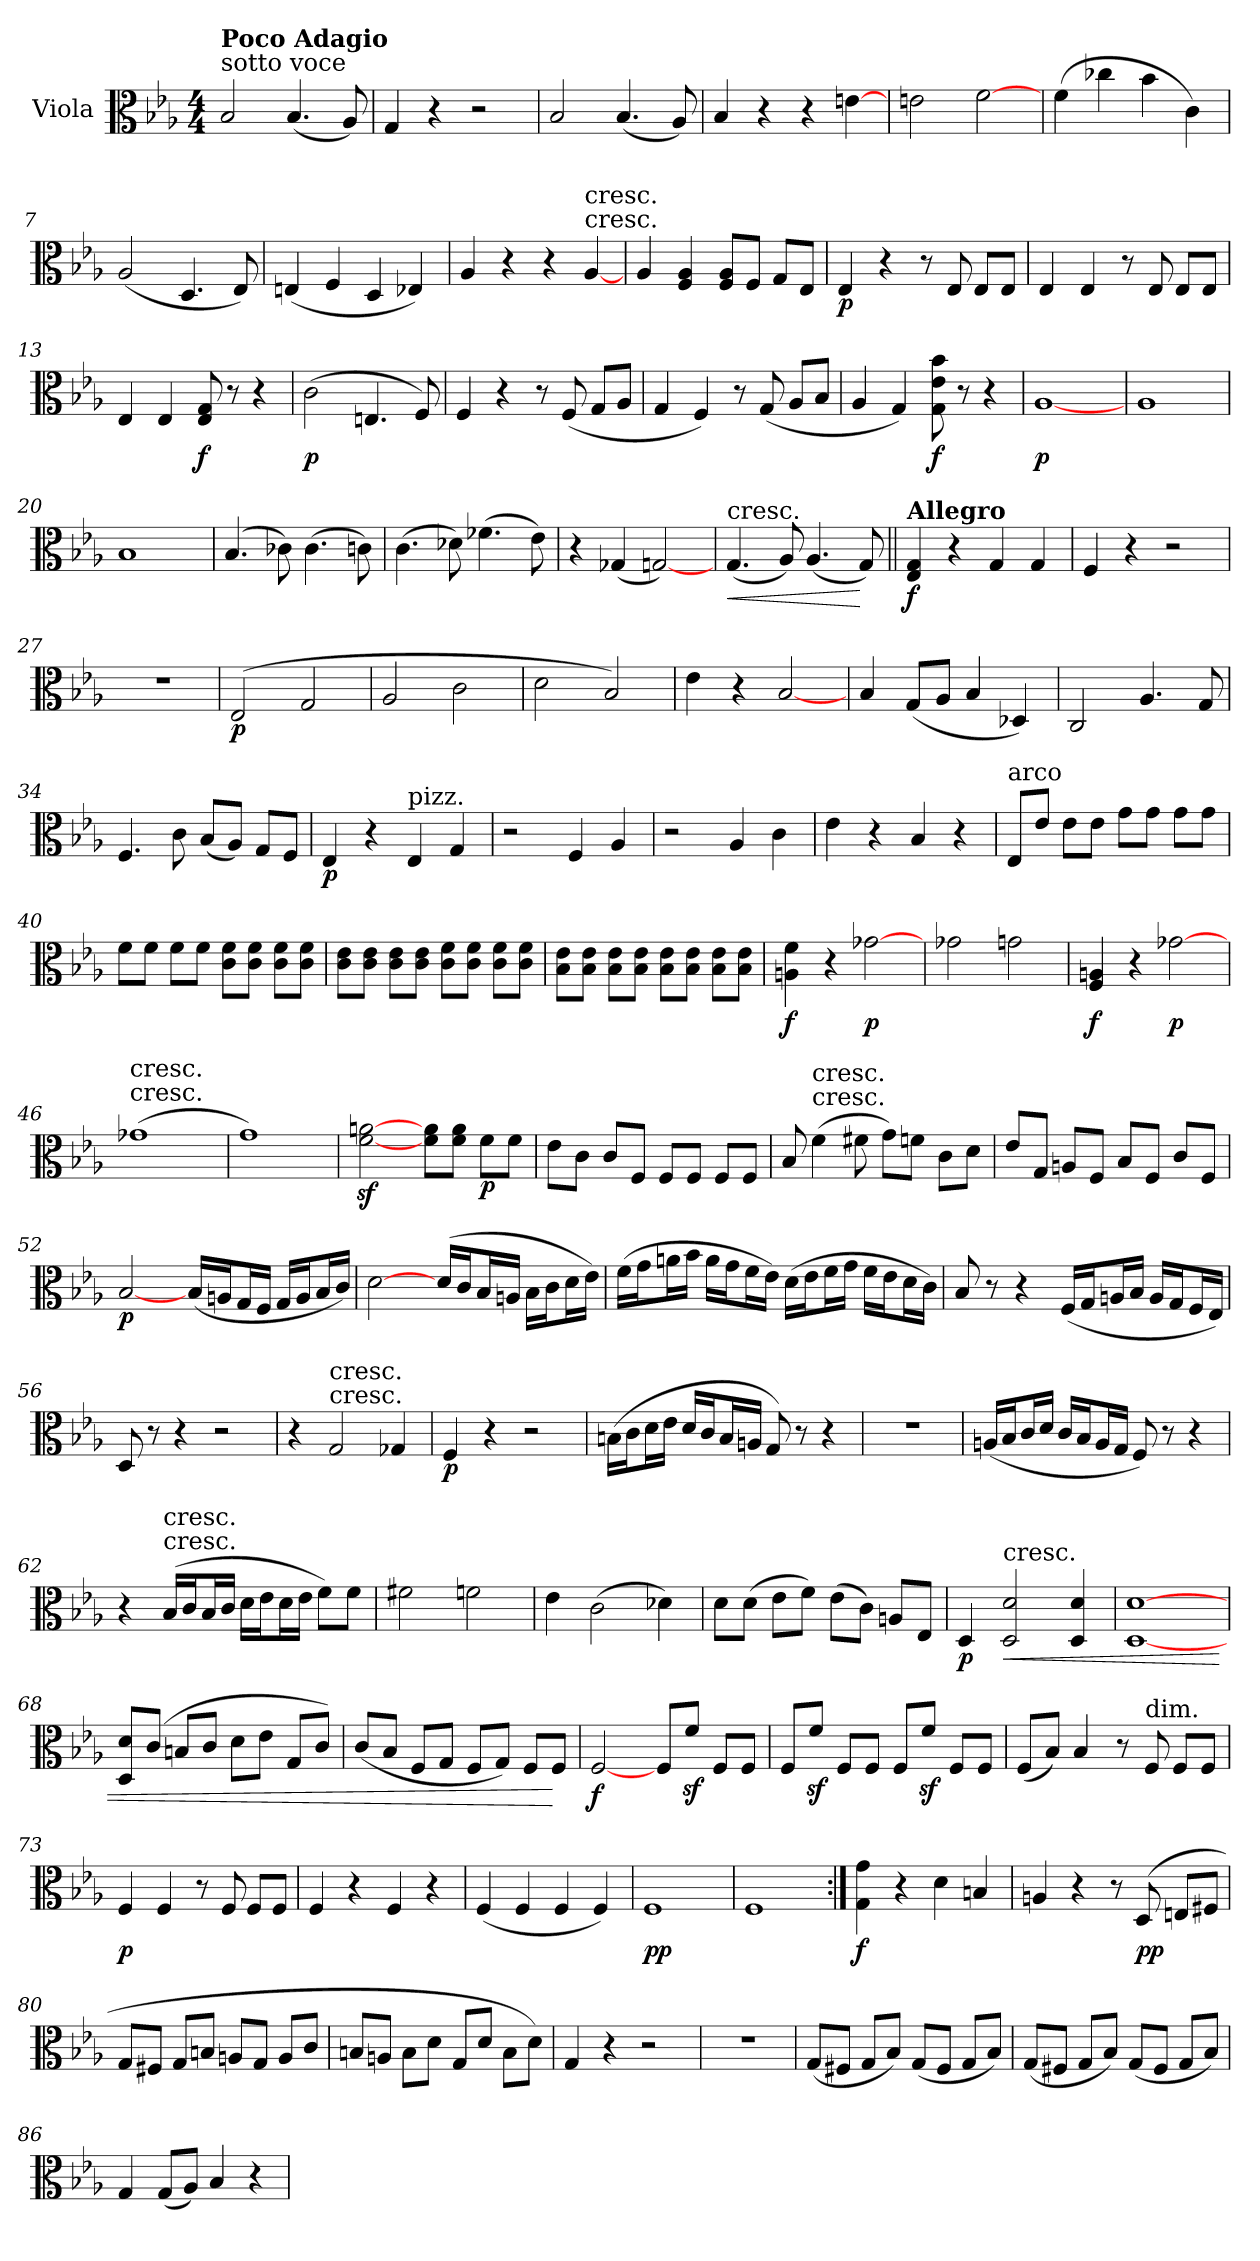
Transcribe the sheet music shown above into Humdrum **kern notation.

**kern	**dynam
*part1	*part1
*staff1	*staff1
*I"Viola	*
*I'Vla	*
*clefC3	*
*k[b-e-a-]	*
*E-:	*
*M4/4	*
=1	=1
!LO:TX:a:t=sotto voce	!
!LO:TX:a:B:t=Poco Adagio	!
2B-	.
(4.B-	.
8A-)	.
=2	=2
4G	.
4r	.
2r	.
=3	=3
2B-	.
(4.B-	.
8A-)	.
=4	=4
4B-	.
4r	.
4r	.
[4en	.
=5	=5
2en	.
[2f	.
=6	=6
(4f	.
4cc-X	.
4b-	.
4c)	.
=7	=7
(2A-	.
4.D	.
8E-)	.
=8	=8
(4En	.
4F	.
4D	.
4E-X)	.
=9	=9
4A-	.
4r	.
4r	.
!LO:TX:t=cresc.	!
!LO:TX:a:t=cresc.	!
[4A-	.
=10	=10
4A-	.
4F 4A-	.
8F/ 8A-/L	.
8F/J	.
8G/L	.
8E-/J	.
=11	=11
4E-	p
4r	.
8r	.
8E-	.
8E-/L	.
8E-/J	.
=12	=12
4E-	.
4E-	.
8r	.
8E-	.
8E-/L	.
8E-/J	.
=13	=13
4E-	.
4E-	.
8E- 8G	f
8r	.
4r	.
=14	=14
(2c	p
4.En	.
8F)	.
=15	=15
4F	.
4r	.
8r	.
(8F	.
8G/L	.
8A-/J	.
=16	=16
4G	.
4F)	.
8r	.
(8G	.
8A-/L	.
8B-/J	.
=17	=17
4A-	.
4G)	.
8G 8e- 8b-	f
8r	.
4r	.
=18	=18
[1A-	p
=19	=19
1A-	.
=20	=20
1B-	.
=21	=21
(4.B-	.
8c-X)	.
(4.c-	.
8cn)	.
=22	=22
(4.c	.
8d-X)	.
(4.f-X	.
8e-)	.
=23	=23
4r	.
(4G-X	.
[2Gn)	.
=24	=24
!LO:TX:a:t=cresc.	!
!	!LO:HP:b
(4.G	<
8A-)	.
(4.A-	.
8G)	[
=25||	=25||
!LO:TX:a:B:t=Allegro	!
4E- 4G	f
4r	.
4G	.
4G	.
=26	=26
4F	.
4r	.
2r	.
=27	=27
1r	.
=28	=28
(2E-	p
2G	.
=29	=29
2A-	.
2c	.
=30	=30
2d	.
2B-)	.
=31	=31
4e-	.
4r	.
[2B-	.
=32	=32
4B-	.
(8G/L	.
8A-/J	.
4B-	.
4D-X)	.
=33	=33
2C	.
4.A-	.
8G	.
=34	=34
4.F	.
8c	.
(8B-/L	.
8A-/J)	.
8G/L	.
8F/J	.
=35	=35
4E-	p
4r	.
!LO:TX:a:t=pizz.	!
4E-	.
4G	.
=36	=36
2r	.
4F	.
4A-	.
=37	=37
2r	.
4A-	.
4c	.
=38	=38
4e-	.
4r	.
4B-	.
4r	.
=39	=39
!LO:TX:a:t=arco	!
8E-/L	.
8e-/J	.
8e-\L	.
8e-\J	.
8g\L	.
8g\J	.
8g\L	.
8g\J	.
=40	=40
8f\L	.
8f\J	.
8f\L	.
8f\J	.
8c\ 8f\L	.
8c\ 8f\J	.
8c\ 8f\L	.
8c\ 8f\J	.
=41	=41
8c\ 8e-\L	.
8c\ 8e-\J	.
8c\ 8e-\L	.
8c\ 8e-\J	.
8c\ 8f\L	.
8c\ 8f\J	.
8c\ 8f\L	.
8c\ 8f\J	.
=42	=42
8B-\ 8e-\L	.
8B-\ 8e-\J	.
8B-\ 8e-\L	.
8B-\ 8e-\J	.
8B-\ 8e-\L	.
8B-\ 8e-\J	.
8B-\ 8e-\L	.
8B-\ 8e-\J	.
=43	=43
4An 4f	f
4r	.
[2g-X	p
=44	=44
2g-X	.
2gn	.
=45	=45
4F 4An	f
4r	.
[2g-X	p
=46	=46
!LO:TX:t=cresc.	!
!LO:TX:a:t=cresc.	!
(1g-X	.
=47	=47
1g)	.
=48	=48
[2fz [2anz	.
8f\ 8a\L	.
8f\ 8a\J	.
8f\L	p
8f\J	.
=49	=49
8e-\L	.
8c\J	.
8c/L	.
8F/J	.
8F/L	.
8F/J	.
8F/L	.
8F/J	.
=50	=50
8B-	.
!LO:TX:t=cresc.	!
!LO:TX:a:t=cresc.	!
(4f	.
8f#X	.
8g\L)	.
8fn\J	.
8c\L	.
8d\J	.
=51	=51
8e-/L	.
8G/J	.
8An/L	.
8F/J	.
8B-/L	.
8F/J	.
8c/L	.
8F/J	.
=52	=52
[2B-	p
(16B-/LL	.
16An/J	.
16G/L	.
16F/JJ	.
16G/LL	.
16A/J	.
16B-/L	.
16c/JJ)	.
=53	=53
[2d	.
(16d/LL	.
16c/J	.
16B-/L	.
16An/JJ	.
16B-\LL	.
16c\J	.
16d\L	.
16e-\JJ)	.
=54	=54
(16f\LL	.
16g\J	.
16an\L	.
16b-\JJ	.
16a\LL	.
16g\J	.
16f\L	.
16e-\JJ)	.
(16d\LL	.
16e-\J	.
16f\L	.
16g\JJ	.
16f\LL	.
16e-\J	.
16d\L	.
16c\JJ)	.
=55	=55
8B-	.
8r	.
4r	.
(16F/LL	.
16G/J	.
16An/L	.
16B-/JJ	.
16A/LL	.
16G/J	.
16F/L	.
16E-/JJ)	.
=56	=56
8D	.
8r	.
4r	.
2r	.
=57	=57
4r	.
!LO:TX:t=cresc.	!
!LO:TX:a:t=cresc.	!
2G	.
4G-X	.
=58	=58
4F	p
4r	.
2r	.
=59	=59
(16Bn\LL	.
16c\J	.
16d\L	.
16e-\JJ	.
16d/LL	.
16c/J	.
16B/L	.
16An/JJ	.
8G)	.
8r	.
4r	.
=60	=60
1r	.
=61	=61
(16An/LL	.
16B-/J	.
16c/L	.
16d/JJ	.
16c/LL	.
16B-/J	.
16A/L	.
16G/JJ	.
8F)	.
8r	.
4r	.
=62	=62
4r	.
!LO:TX:t=cresc.	!
!LO:TX:a:t=cresc.	!
(16B-/LL	.
16c/J	.
16B-/L	.
16c/JJ	.
16d\LL	.
16e-\J	.
16d\L	.
16e-\JJ	.
8f\L)	.
8f\J	.
=63	=63
2f#X	.
2fn	.
=64	=64
4e-	.
(2c	.
4d-X)	.
=65	=65
8d\L	.
(8d\J	.
8e-\L	.
8f\J)	.
(8e-\L	.
8c\J)	.
8An/L	.
8E-/J	.
=66	=66
4D	p
!LO:TX:a:t=cresc.	!
!	!LO:HP:b
2D 2d	<
4D 4d	.
=67	=67
[1D [1d	.
=68	=68
8D/ 8d/L	.
(8c/J	.
8Bn/L	.
8c/J	.
8d\L	.
8e-\J	.
8G/L	.
8c/J)	.
=69	=69
(8c/L	.
8B-/J	.
8F/L	.
8G/J	.
8F/L	.
8G/J)	.
8F/L	.
8F/J	[
=70	=70
[2F	f
8F/L	.
8fz/J	.
8F/L	.
8F/J	.
=71	=71
8F/L	.
8fz/J	.
8F/L	.
8F/J	.
8F/L	.
8fz/J	.
8F/L	.
8F/J	.
=72	=72
(8F/L	.
8B-/J)	.
4B-	.
8r	.
!LO:TX:a:t=dim.	!
8F	.
8F/L	.
8F/J	.
=73	=73
4F	p
4F	.
8r	.
8F	.
8F/L	.
8F/J	.
=74	=74
4F	.
4r	.
4F	.
4r	.
=75	=75
(4F	.
4F	.
4F	.
4F)	.
=76	=76
1F	pp
=77	=77
1F	.
=78:|!	=78:|!
4G 4g	f
4r	.
4d	.
4Bn	.
=79	=79
4An	.
4r	.
8r	.
(8D	pp
8En/L	.
8F#X/J	.
=80	=80
8G/L	.
8F#X/J	.
8G/L	.
8Bn/J	.
8An/L	.
8G/J	.
8A/L	.
8c/J	.
=81	=81
8Bn/L	.
8An/J	.
8B\L	.
8d\J	.
8G/L	.
8d/J	.
8B\L	.
8d\J)	.
=82	=82
4G	.
4r	.
2r	.
=83	=83
1r	.
=84	=84
(8G/L	.
8F#X/J	.
8G/L	.
8B-/J)	.
(8G/L	.
8F#/J	.
8G/L	.
8B-/J)	.
=85	=85
(8G/L	.
8F#X/J	.
8G/L	.
8B-/J)	.
(8G/L	.
8F#/J	.
8G/L	.
8B-/J)	.
=86	=86
4G	.
(8G/L	.
8A-/J)	.
4B-	.
4r	.
=	=
*-	*-
